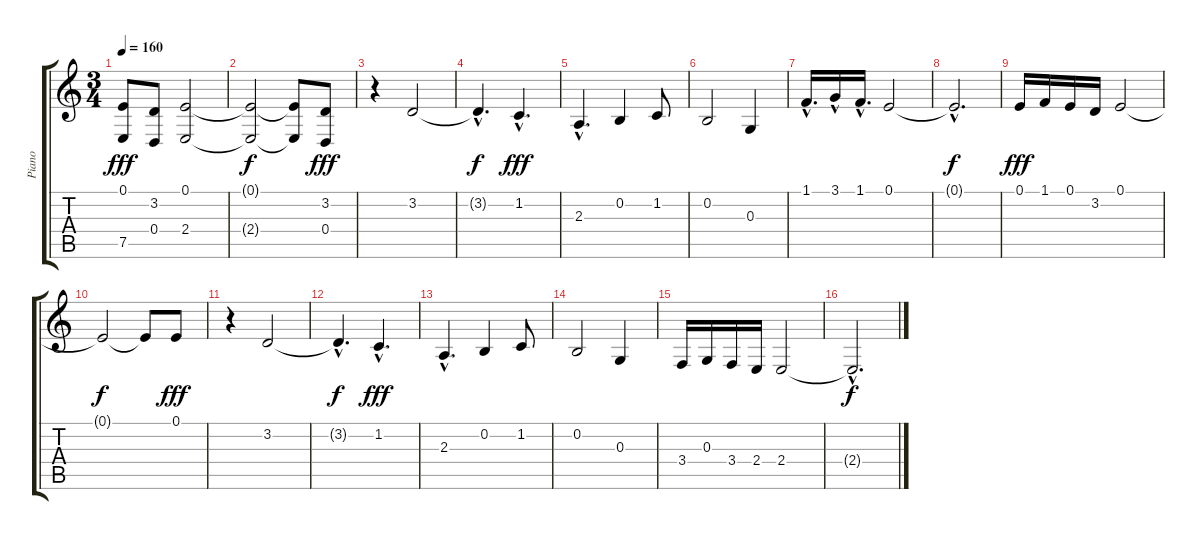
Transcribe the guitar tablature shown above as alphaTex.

\track ("Piano" "Piano") {instrument acousticgrandpiano}
\staff {score tabs}
\tuning (E4 B3 G3 D3 A2 E2) {hide}
\ts (3 4)
\tempo 160
\clef g2
\ks c
(0.1 7.5).8{dy fff} (3.2 0.4).8 (0.1 2.4).2 |
(0.1{t} 2.4{t}).2{dy f} (0.1{t} 2.4{t}).8 (3.2 0.4).8{dy fff} |
r.4 3.2.2 |
3.2{hac t}.4{d dy f} 1.2{hac}.4{d dy fff} |
2.3{hac}.4{d} 0.2.4 1.2.8 |
0.2.2 0.3.4 |
1.1{hac}.16{d} 3.1{hac}.16 1.1{hac}.16{d} 0.1.2 |
0.1{hac t}.2{d dy f} |
0.1.16{dy fff} 1.1.16 0.1.16 3.2.16 0.1.2 |
0.1{t}.2{dy f} 0.1{t}.8 0.1.8{dy fff} |
r.4 3.2.2 |
3.2{hac t}.4{d dy f} 1.2{hac}.4{d dy fff} |
2.3{hac}.4{d} 0.2.4 1.2.8 |
0.2.2 0.3.4 |
3.4.16 0.3.16 3.4.16 2.4.16 2.4.2 |
2.4{hac t}.2{d dy f}
